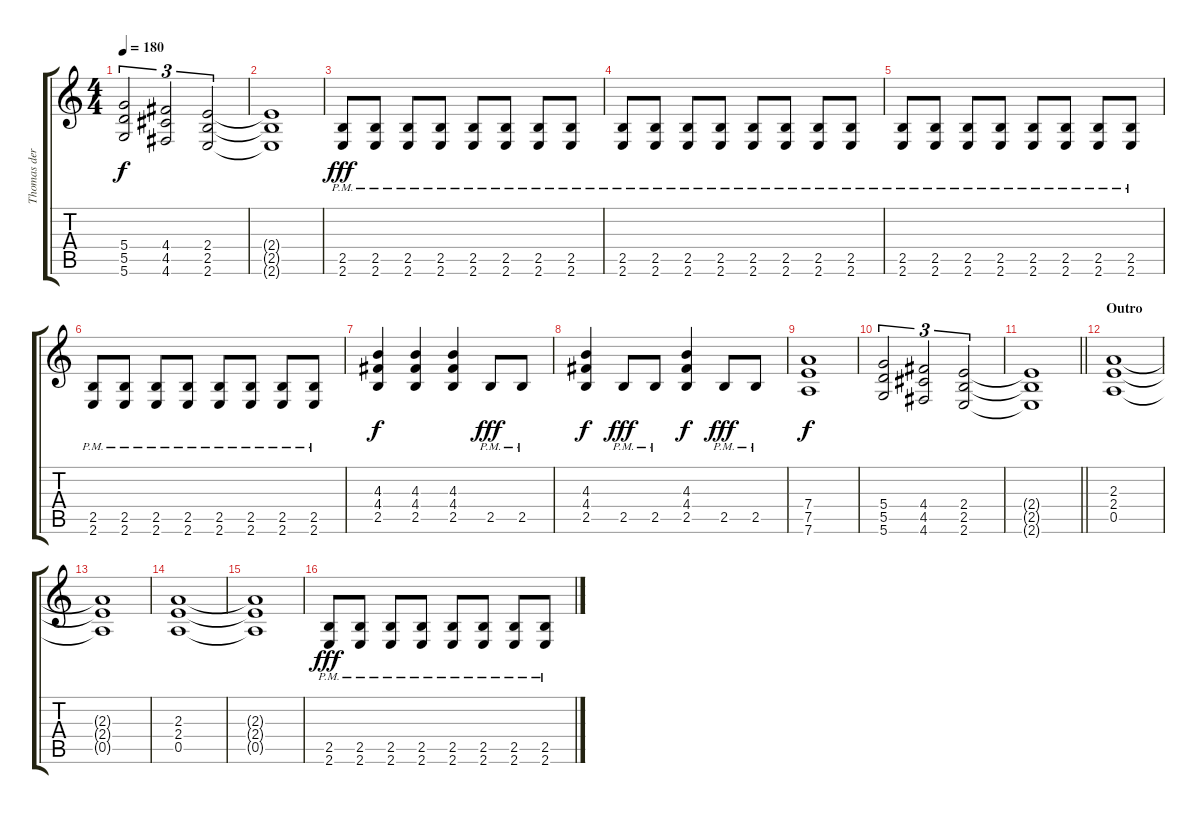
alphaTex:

\track ("Thomas der Münzer" "Thomas der") {instrument distortionguitar}
\staff {score tabs}
\tuning (E4 B3 G3 D3 A2 D2) {hide}
\ts (4 4)
\tempo 180
\clef g2
\ks c
(5.4 5.5 5.6).2{tu (3 2) dy f} (4.4 4.5 4.6).2{tu (3 2)} (2.4 2.5 2.6).2{tu (3 2)} |
(2.4{t} 2.5{t} 2.6{t}).1 |
(2.5{pm} 2.6{pm}).8{dy fff} (2.5{pm} 2.6{pm}).8 (2.5{pm} 2.6{pm}).8 (2.5{pm} 2.6{pm}).8 (2.5{pm} 2.6{pm}).8 (2.5{pm} 2.6{pm}).8 (2.5{pm} 2.6{pm}).8 (2.5{pm} 2.6{pm}).8 |
(2.5{pm} 2.6{pm}).8 (2.5{pm} 2.6{pm}).8 (2.5{pm} 2.6{pm}).8 (2.5{pm} 2.6{pm}).8 (2.5{pm} 2.6{pm}).8 (2.5{pm} 2.6{pm}).8 (2.5{pm} 2.6{pm}).8 (2.5{pm} 2.6{pm}).8 |
(2.5{pm} 2.6{pm}).8 (2.5{pm} 2.6{pm}).8 (2.5{pm} 2.6{pm}).8 (2.5{pm} 2.6{pm}).8 (2.5{pm} 2.6{pm}).8 (2.5{pm} 2.6{pm}).8 (2.5{pm} 2.6{pm}).8 (2.5{pm} 2.6{pm}).8 |
(2.5{pm} 2.6{pm}).8 (2.5{pm} 2.6{pm}).8 (2.5{pm} 2.6{pm}).8 (2.5{pm} 2.6{pm}).8 (2.5{pm} 2.6{pm}).8 (2.5{pm} 2.6{pm}).8 (2.5{pm} 2.6{pm}).8 (2.5{pm} 2.6{pm}).8 |
(4.3 4.4 2.5).4{dy f} (4.3 4.4 2.5).4 (4.3 4.4 2.5).4 2.5{pm}.8{dy fff} 2.5{pm}.8 |
(4.3 4.4 2.5).4{dy f} 2.5{pm}.8{dy fff} 2.5{pm}.8 (4.3 4.4 2.5).4{dy f} 2.5{pm}.8{dy fff} 2.5{pm}.8 |
(7.4 7.5 7.6).1{dy f} |
(5.4 5.5 5.6).2{tu (3 2)} (4.4 4.5 4.6).2{tu (3 2)} (2.4 2.5 2.6).2{tu (3 2)} |
\barLineRight lightlight
(2.4{t} 2.5{t} 2.6{t}).1 |
\section ("" "Outro")
(2.3 2.4 0.5).1 |
(2.3{t} 2.4{t} 0.5{t}).1 |
(2.3 2.4 0.5).1 |
(2.3{t} 2.4{t} 0.5{t}).1 |
(2.5{pm} 2.6{pm}).8{dy fff} (2.5{pm} 2.6{pm}).8 (2.5{pm} 2.6{pm}).8 (2.5{pm} 2.6{pm}).8 (2.5{pm} 2.6{pm}).8 (2.5{pm} 2.6{pm}).8 (2.5{pm} 2.6{pm}).8 (2.5{pm} 2.6{pm}).8
